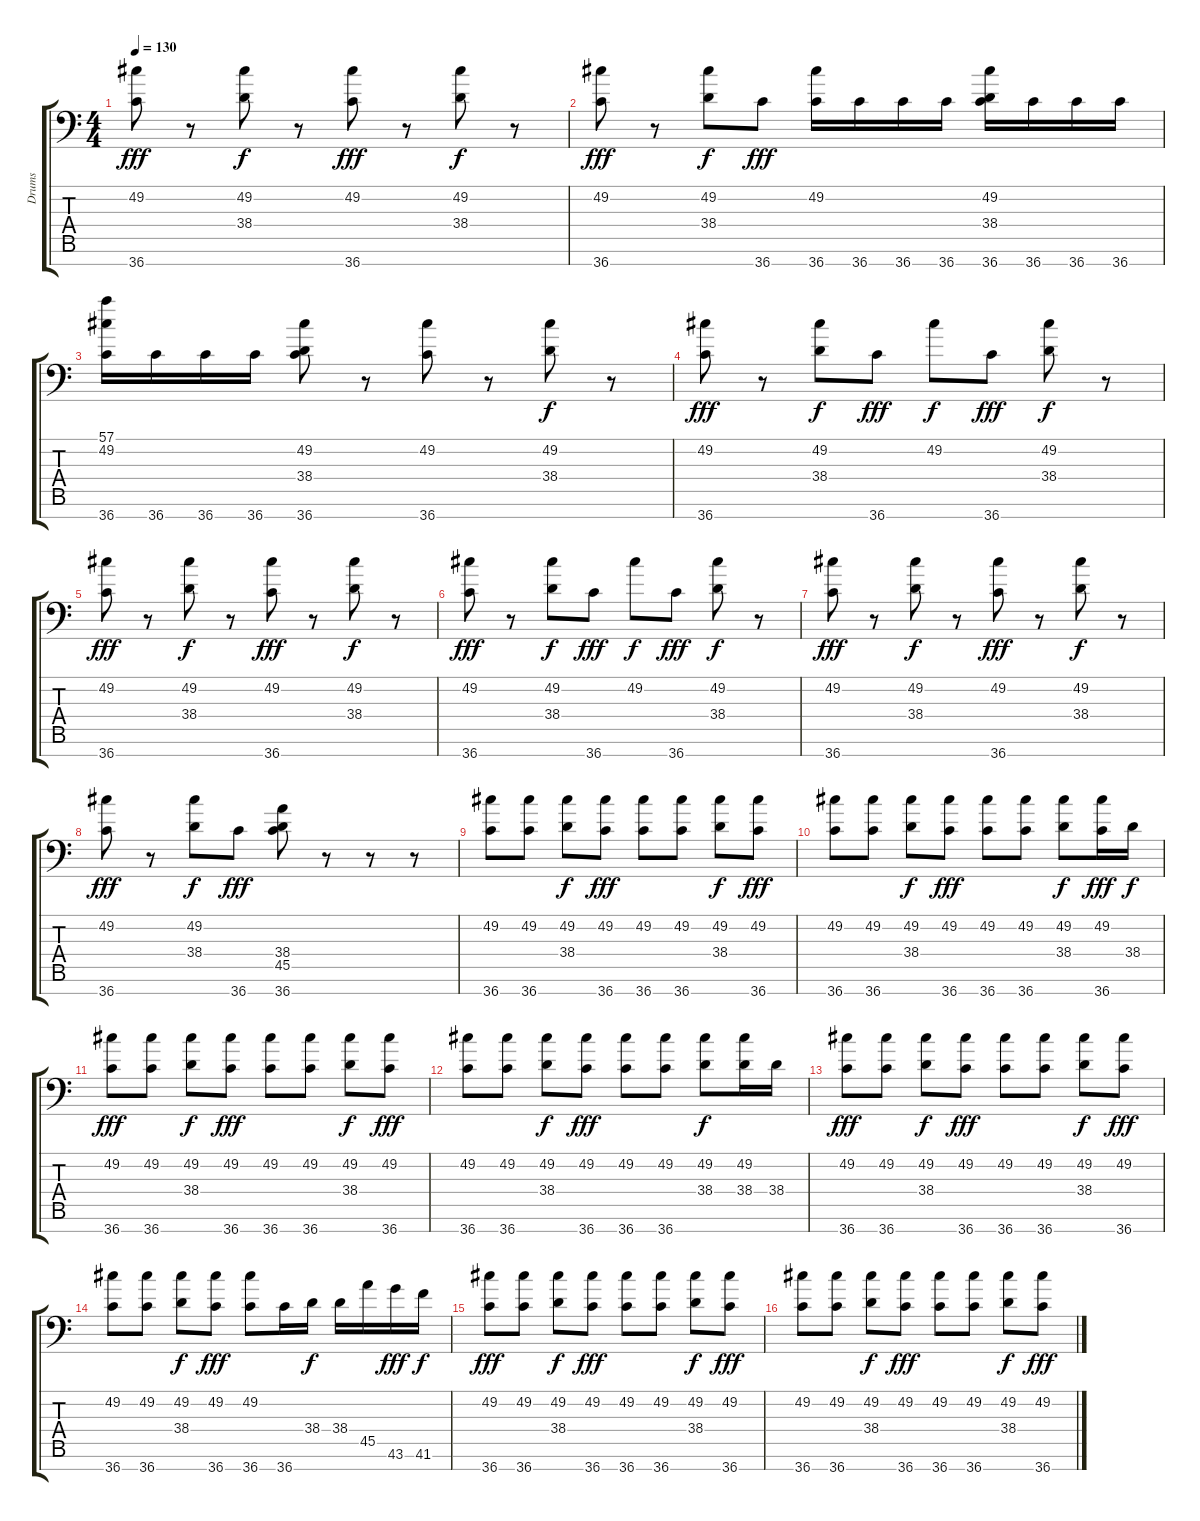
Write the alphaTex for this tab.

\track ("Drums" "Drums") {instrument acousticgrandpiano}
\staff {score tabs}
\tuning (C-1 C-1 C-1 C-1 C-1 C-1 C-1) {hide}
\ts (4 4)
\tempo 130
\clef f4
\ks c
(49.2 36.7).8{dy fff} r.8 (49.2 38.4).8{dy f} r.8 (49.2 36.7).8{dy fff} r.8 (49.2 38.4).8{dy f} r.8 |
(49.2 36.7).8{dy fff} r.8 (49.2 38.4).8{dy f} 36.7.8{dy fff} (49.2 36.7).16 36.7.16 36.7.16 36.7.16 (49.2 38.4 36.7).16 36.7.16 36.7.16 36.7.16 |
(57.1 49.2 36.7).16 36.7.16 36.7.16 36.7.16 (49.2 38.4 36.7).8 r.8 (49.2 36.7).8 r.8 (49.2 38.4).8{dy f} r.8 |
(49.2 36.7).8{dy fff} r.8 (49.2 38.4).8{dy f} 36.7.8{dy fff} 49.2.8{dy f} 36.7.8{dy fff} (49.2 38.4).8{dy f} r.8 |
(49.2 36.7).8{dy fff} r.8 (49.2 38.4).8{dy f} r.8 (49.2 36.7).8{dy fff} r.8 (49.2 38.4).8{dy f} r.8 |
(49.2 36.7).8{dy fff} r.8 (49.2 38.4).8{dy f} 36.7.8{dy fff} 49.2.8{dy f} 36.7.8{dy fff} (49.2 38.4).8{dy f} r.8 |
(49.2 36.7).8{dy fff} r.8 (49.2 38.4).8{dy f} r.8 (49.2 36.7).8{dy fff} r.8 (49.2 38.4).8{dy f} r.8 |
(49.2 36.7).8{dy fff} r.8 (49.2 38.4).8{dy f} 36.7.8{dy fff} (38.4 45.5 36.7).8 r.8 r.8 r.8 |
(49.2 36.7).8 (49.2 36.7).8 (49.2 38.4).8{dy f} (49.2 36.7).8{dy fff} (49.2 36.7).8 (49.2 36.7).8 (49.2 38.4).8{dy f} (49.2 36.7).8{dy fff} |
(49.2 36.7).8 (49.2 36.7).8 (49.2 38.4).8{dy f} (49.2 36.7).8{dy fff} (49.2 36.7).8 (49.2 36.7).8 (49.2 38.4).8{dy f} (49.2 36.7).16{dy fff} 38.4.16{dy f} |
(49.2 36.7).8{dy fff} (49.2 36.7).8 (49.2 38.4).8{dy f} (49.2 36.7).8{dy fff} (49.2 36.7).8 (49.2 36.7).8 (49.2 38.4).8{dy f} (49.2 36.7).8{dy fff} |
(49.2 36.7).8 (49.2 36.7).8 (49.2 38.4).8{dy f} (49.2 36.7).8{dy fff} (49.2 36.7).8 (49.2 36.7).8 (49.2 38.4).8{dy f} (49.2 38.4).16 38.4.16 |
(49.2 36.7).8{dy fff} (49.2 36.7).8 (49.2 38.4).8{dy f} (49.2 36.7).8{dy fff} (49.2 36.7).8 (49.2 36.7).8 (49.2 38.4).8{dy f} (49.2 36.7).8{dy fff} |
(49.2 36.7).8 (49.2 36.7).8 (49.2 38.4).8{dy f} (49.2 36.7).8{dy fff} (49.2 36.7).8 36.7.16 38.4.16{dy f} 38.4.16 45.5.16 43.6.16{dy fff} 41.6.16{dy f} |
(49.2 36.7).8{dy fff} (49.2 36.7).8 (49.2 38.4).8{dy f} (49.2 36.7).8{dy fff} (49.2 36.7).8 (49.2 36.7).8 (49.2 38.4).8{dy f} (49.2 36.7).8{dy fff} |
(49.2 36.7).8 (49.2 36.7).8 (49.2 38.4).8{dy f} (49.2 36.7).8{dy fff} (49.2 36.7).8 (49.2 36.7).8 (49.2 38.4).8{dy f} (49.2 36.7).8{dy fff}
